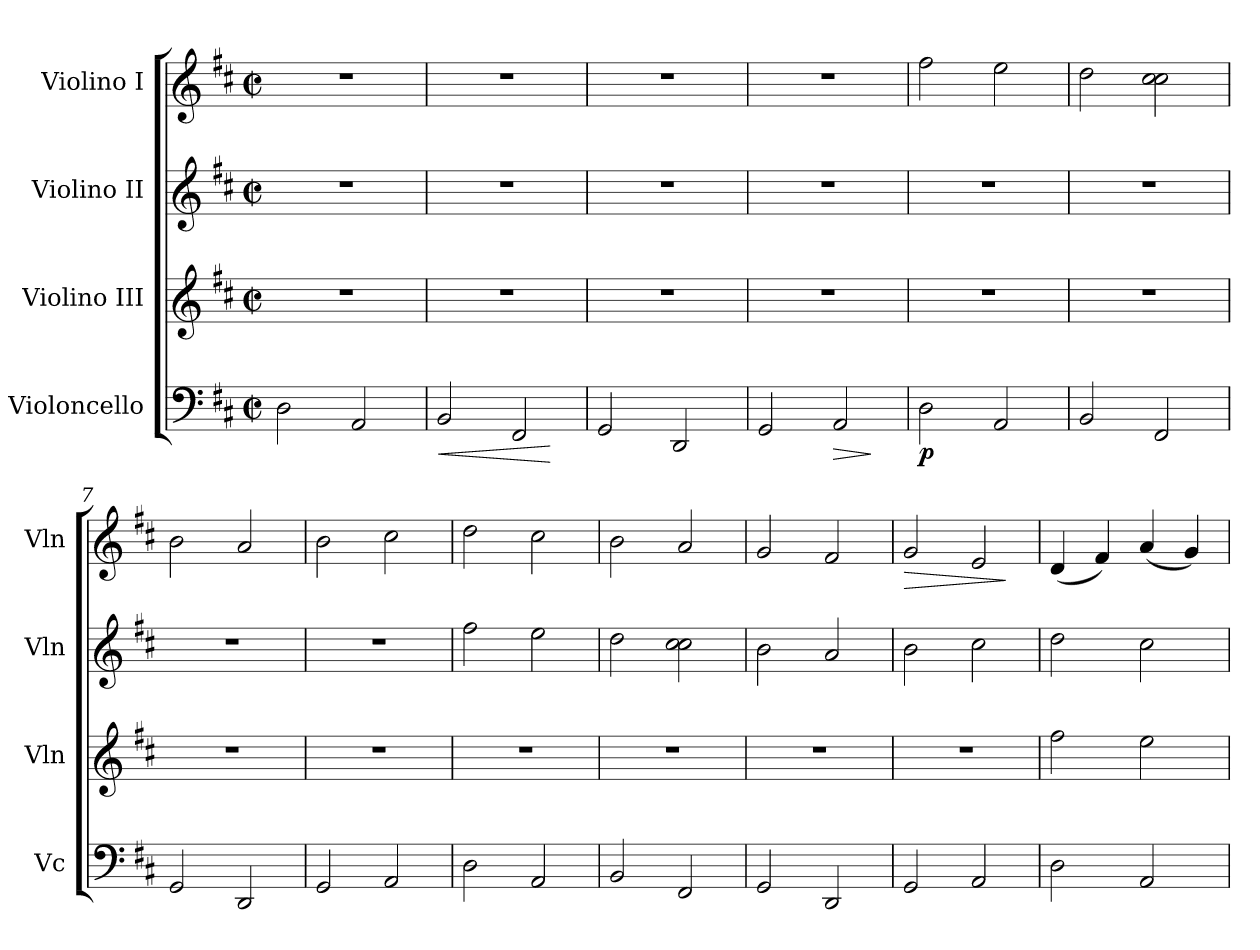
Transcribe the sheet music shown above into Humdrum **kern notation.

**kern	**dynam	**kern	**dynam	**kern	**dynam	**kern	**dynam
*part4	*part4	*part3	*part3	*part2	*part2	*part1	*part1
*staff4	*staff4	*staff3	*staff3	*staff2	*staff2	*staff1	*staff1
*I"Violoncello	*	*I"Violino III	*	*I"Violino II	*	*I"Violino I	*
*I'Vc	*	*I'Vln	*	*I'Vln	*	*I'Vln	*
*clefF4	*	*clefG2	*	*clefG2	*	*clefG2	*
*k[f#c#]	*	*k[f#c#]	*	*k[f#c#]	*	*k[f#c#]	*
*M4/4	*	*M4/4	*	*M4/4	*	*M4/4	*
*met(c|)	*	*met(c|)	*	*met(c|)	*	*met(c|)	*
=1	=1	=1	=1	=1	=1	=1	=1
!	!LO:DY:b	!	!	!	!	!	!LO:DY:a
2D\	other-dynamics	1r	.	1r	.	1r	other-dynamics
2AA/	.	.	.	.	.	.	.
=2	=2	=2	=2	=2	=2	=2	=2
!	!LO:HP:b	!	!	!	!	!	!
2BB/	<	1r	.	1r	.	1r	.
2FF#/	.	.	.	.	.	.	.
.	[	.	.	.	.	.	.
=3	=3	=3	=3	=3	=3	=3	=3
2GG/	.	1r	.	1r	.	1r	.
2DD/	.	.	.	.	.	.	.
=4	=4	=4	=4	=4	=4	=4	=4
2GG/	.	1r	.	1r	.	1r	.
!	!LO:HP:b	!	!	!	!	!	!
2AA/	>	.	.	.	.	.	.
.	]	.	.	.	.	.	.
=5	=5	=5	=5	=5	=5	=5	=5
!	!LO:DY:b	!	!	!	!	!	!LO:DY:b
!	!	!	!	!	!	!	!LO:DY:n=1:b
2D\	p	1r	.	1r	.	2ff#\	other-dynamics p
2AA/	.	.	.	.	.	2ee\	.
=6	=6	=6	=6	=6	=6	=6	=6
2BB/	.	1r	.	1r	.	2dd\	.
2FF#/	.	.	.	.	.	2cc#\ 2cc#\	.
=7	=7	=7	=7	=7	=7	=7	=7
2GG/	.	1r	.	1r	.	2b\	.
2DD/	.	.	.	.	.	2a/	.
=8	=8	=8	=8	=8	=8	=8	=8
2GG/	.	1r	.	1r	.	2b\	.
2AA/	.	.	.	.	.	2cc#\	.
=9	=9	=9	=9	=9	=9	=9	=9
!	!	!	!	!	!LO:DY:b	!	!
!	!	!	!	!	!LO:DY:n=1:b	!	!
2D\	.	1r	.	2ff#\	p other-dynamics	2dd\	.
2AA/	.	.	.	2ee\	.	2cc#\	.
=10	=10	=10	=10	=10	=10	=10	=10
2BB/	.	1r	.	2dd\	.	2b\	.
2FF#/	.	.	.	2cc#\ 2cc#\	.	2a/	.
=11	=11	=11	=11	=11	=11	=11	=11
2GG/	.	1r	.	2b\	.	2g/	.
2DD/	.	.	.	2a/	.	2f#/	.
=12	=12	=12	=12	=12	=12	=12	=12
!	!	!	!	!	!	!	!LO:HP:b
2GG/	.	1r	.	2b\	.	2g/	>
2AA/	.	.	.	2cc#\	.	2e/	.
.	.	.	.	.	.	.	]
!!LO:LB:g=z
=13	=13	=13	=13	=13	=13	=13	=13
!	!	!	!LO:DY:b	!	!	!	!
!	!	!	!LO:DY:n=1:b	!	!	!	!
2D\	.	2ff#\	p other-dynamics	2dd\	.	(4d/	.
.	.	.	.	.	.	4f#/)	.
2AA/	.	2ee\	.	2cc#\	.	(4a/	.
.	.	.	.	.	.	4g/)	.
=	=	=	=	=	=	=	=
*-	*-	*-	*-	*-	*-	*-	*-
